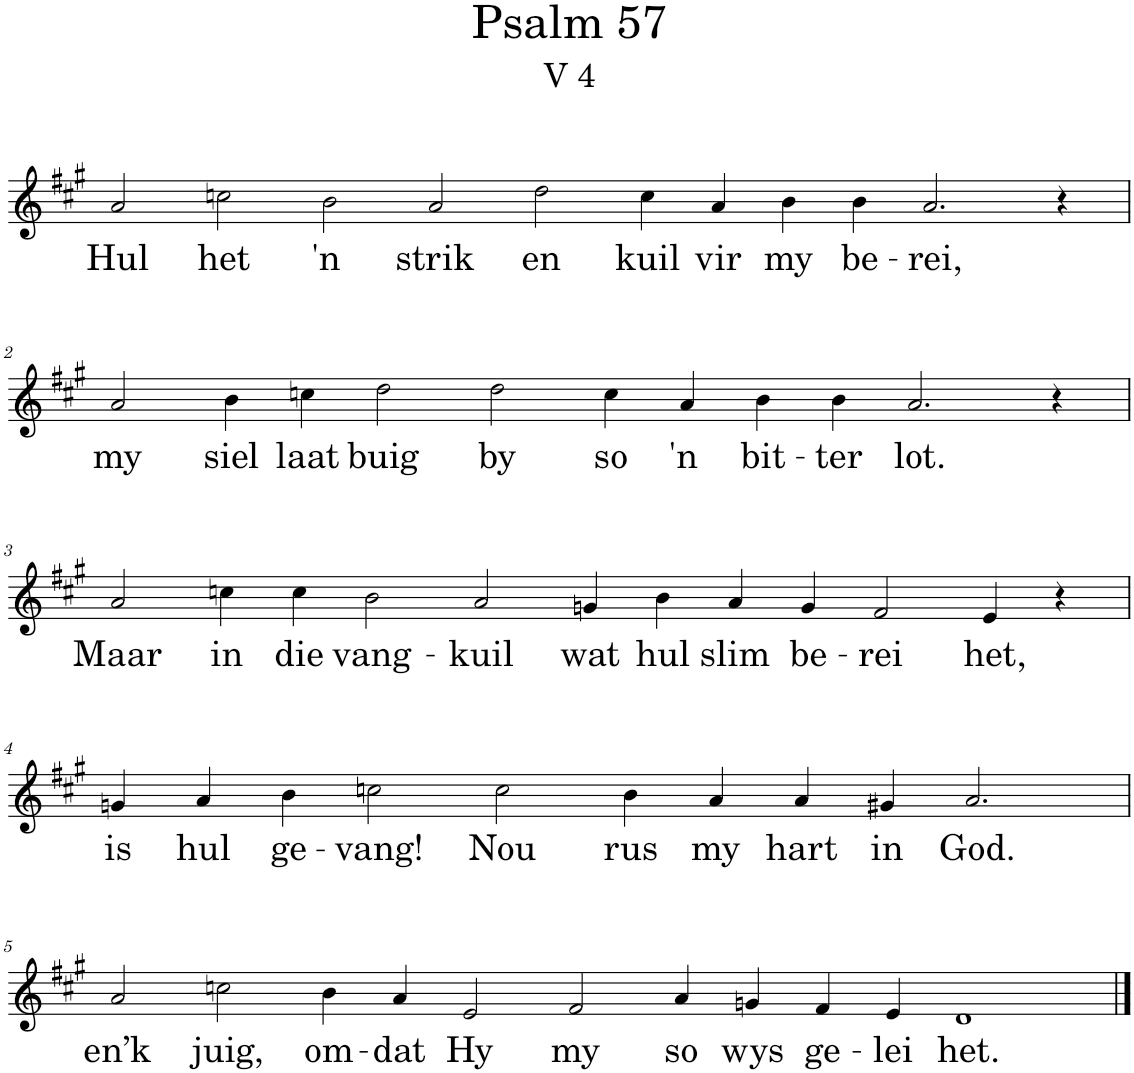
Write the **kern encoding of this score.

**kern	**text
*part1	*part1
*staff1	*staff1
*I"Pipe Organ	*
*I'Org.	*
*clefG2	*
*k[f#c#g#]	*
*M18/4	*
=1	=1
!	!LO:LY:b
2a/	Hul
!	!LO:LY:b
2ccn\	het
!	!LO:LY:b
2b\	'n
!	!LO:LY:b
2a/	strik
!	!LO:LY:b
2dd\	en
!	!LO:LY:b
4cc\	kuil
!	!LO:LY:b
4a/	vir
!	!LO:LY:b
4b\	my
!	!LO:LY:b
4b\	be-
!	!LO:LY:b
2.a/	-rei,
4r	.
!!LO:LB:g=z
=2	=2
*M16/4	*
!	!LO:LY:b
2a/	my
!	!LO:LY:b
4b\	siel
!	!LO:LY:b
4ccn\	laat
!	!LO:LY:b
2dd\	buig
!	!LO:LY:b
2dd\	by
!	!LO:LY:b
4cc\	so
!	!LO:LY:b
4a/	'n
!	!LO:LY:b
4b\	bit-
!	!LO:LY:b
4b\	-ter
!	!LO:LY:b
2.a/	lot.
4r	.
!!LO:LB:g=z
=3	=3
*M16/4	*
!	!LO:LY:b
2a/	Maar
!	!LO:LY:b
4ccn\	in
!	!LO:LY:b
4cc\	die
!	!LO:LY:b
2b\	vang-
!	!LO:LY:b
2a/	-kuil
!	!LO:LY:b
4gn/	wat
!	!LO:LY:b
4b\	hul
!	!LO:LY:b
4a/	slim
!	!LO:LY:b
4g/	be-
!	!LO:LY:b
2f#/	-rei
!	!LO:LY:b
4e/	het,
4r	.
!!LO:LB:g=z
=4	=4
*M16/4	*
!	!LO:LY:b
4gn/	is
!	!LO:LY:b
4a/	hul
!	!LO:LY:b
4b\	ge-
!	!LO:LY:b
2ccn\	-vang!
!	!LO:LY:b
2cc\	Nou
!	!LO:LY:b
4b\	rus
!	!LO:LY:b
4a/	my
!	!LO:LY:b
4a/	hart
!	!LO:LY:b
4g#X/	in
!	!LO:LY:b
2.a/	God.
!!LO:LB:g=z
=5	=5
*M18/4	*
!	!LO:LY:b
2a/	en’k
!	!LO:LY:b
2ccn\	juig,
!	!LO:LY:b
4b\	om-
!	!LO:LY:b
4a/	-dat
!	!LO:LY:b
2e/	Hy
!	!LO:LY:b
2f#/	my
!	!LO:LY:b
4a/	so
!	!LO:LY:b
4gn/	wys
!	!LO:LY:b
4f#/	ge-
!	!LO:LY:b
4e/	-lei
!	!LO:LY:b
1d	het.
==	==
*-	*-
